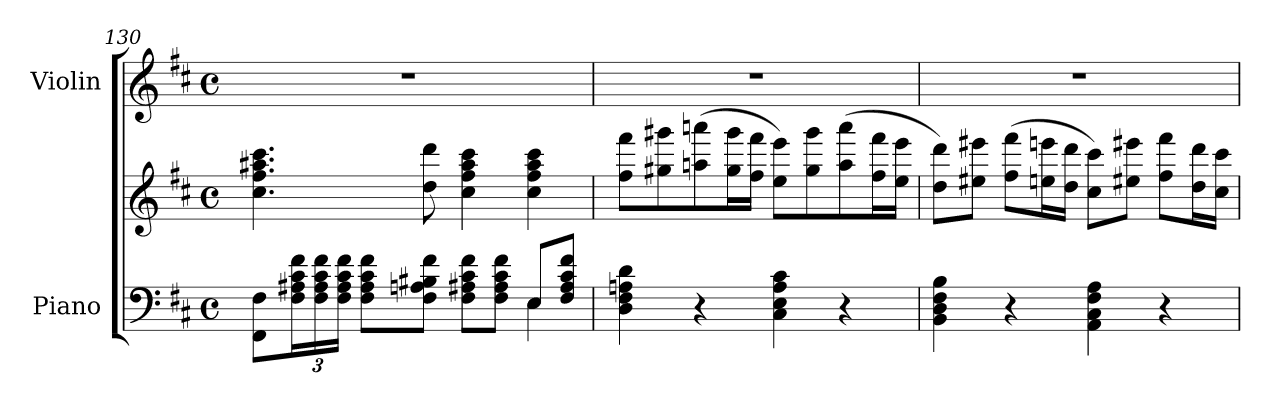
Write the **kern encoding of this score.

**kern	**kern	**kern
*part2	*part2	*part1
*staff3	*staff2	*staff1
*I"Piano	*	*I"Violin
*I'Pno.	*	*I'Vln.
*clefF4	*clefG2	*clefG2
*k[f#c#]	*k[f#c#]	*k[f#c#]
*M4/4	*M4/4	*M4/4
*met(c)	*met(c)	*met(c)
=130	=130	=130
*^	*	*
8FF#\ 8F#\L	2ryy	4.cc#\ 4.ff#\ 4.aa#X\ 4.ccc#\	1r
*Xbrackettup	*	*	*
24F#\ 24A#X\ 24c#\ 24f#\L	.	.	.
24F#\ 24A#\ 24c#\ 24f#\	.	.	.
24F#\ 24A#\ 24c#\ 24f#\JJ	.	.	.
8F#\ 8A#\ 8c#\ 8f#\L	.	.	.
8F#\ 8An\ 8B#X\ 8f#\J	.	8dd\ 8ddd\	.
8F#\ 8A#X\ 8c#\ 8f#\L	4ryy	4cc#\ 4ff#\ 4aa#\ 4ccc#\	.
8F#\ 8A#\ 8c#\ 8f#\J	.	.	.
8E/L	4E\	4cc#\ 4ff#\ 4aa#\ 4ccc#\	.
8F#/ 8A#/ 8c#/ 8f#/J	.	.	.
*v	*v	*	*
!!LO:LB:g=z
=131	=131	=131
4D\ 4F#\ 4An\ 4d\	8ff#\ 8fff#\L	1r
.	8gg#X\ 8ggg#X\	.
4r	(8aan\ 8aaan\	.
.	16gg#\ 16ggg#\L	.
.	16ff#\ 16fff#\JJ	.
4C#\ 4E\ 4A\ 4c#\	8ee\ 8eee\L)	.
.	8gg#\ 8ggg#\	.
4r	(8aa\ 8aaa\	.
.	16ff#\ 16fff#\L	.
.	16ee\ 16eee\JJ	.
=132	=132	=132
4BB\ 4D\ 4F#\ 4B\	8dd\ 8ddd\L)	1r
.	8ee#X\ 8eee#X\J	.
4r	(8ff#\ 8fff#\L	.
.	16een\ 16eeen\L	.
.	16dd\ 16ddd\JJ	.
4AA\ 4C#\ 4F#\ 4A\	8cc#\ 8ccc#\L)	.
.	8ee#X\ 8eee#X\J	.
4r	8ff#\ 8fff#\L	.
.	16dd\ 16ddd\L	.
.	16cc#\ 16ccc#\JJ	.
=	=	=
*-	*-	*-
